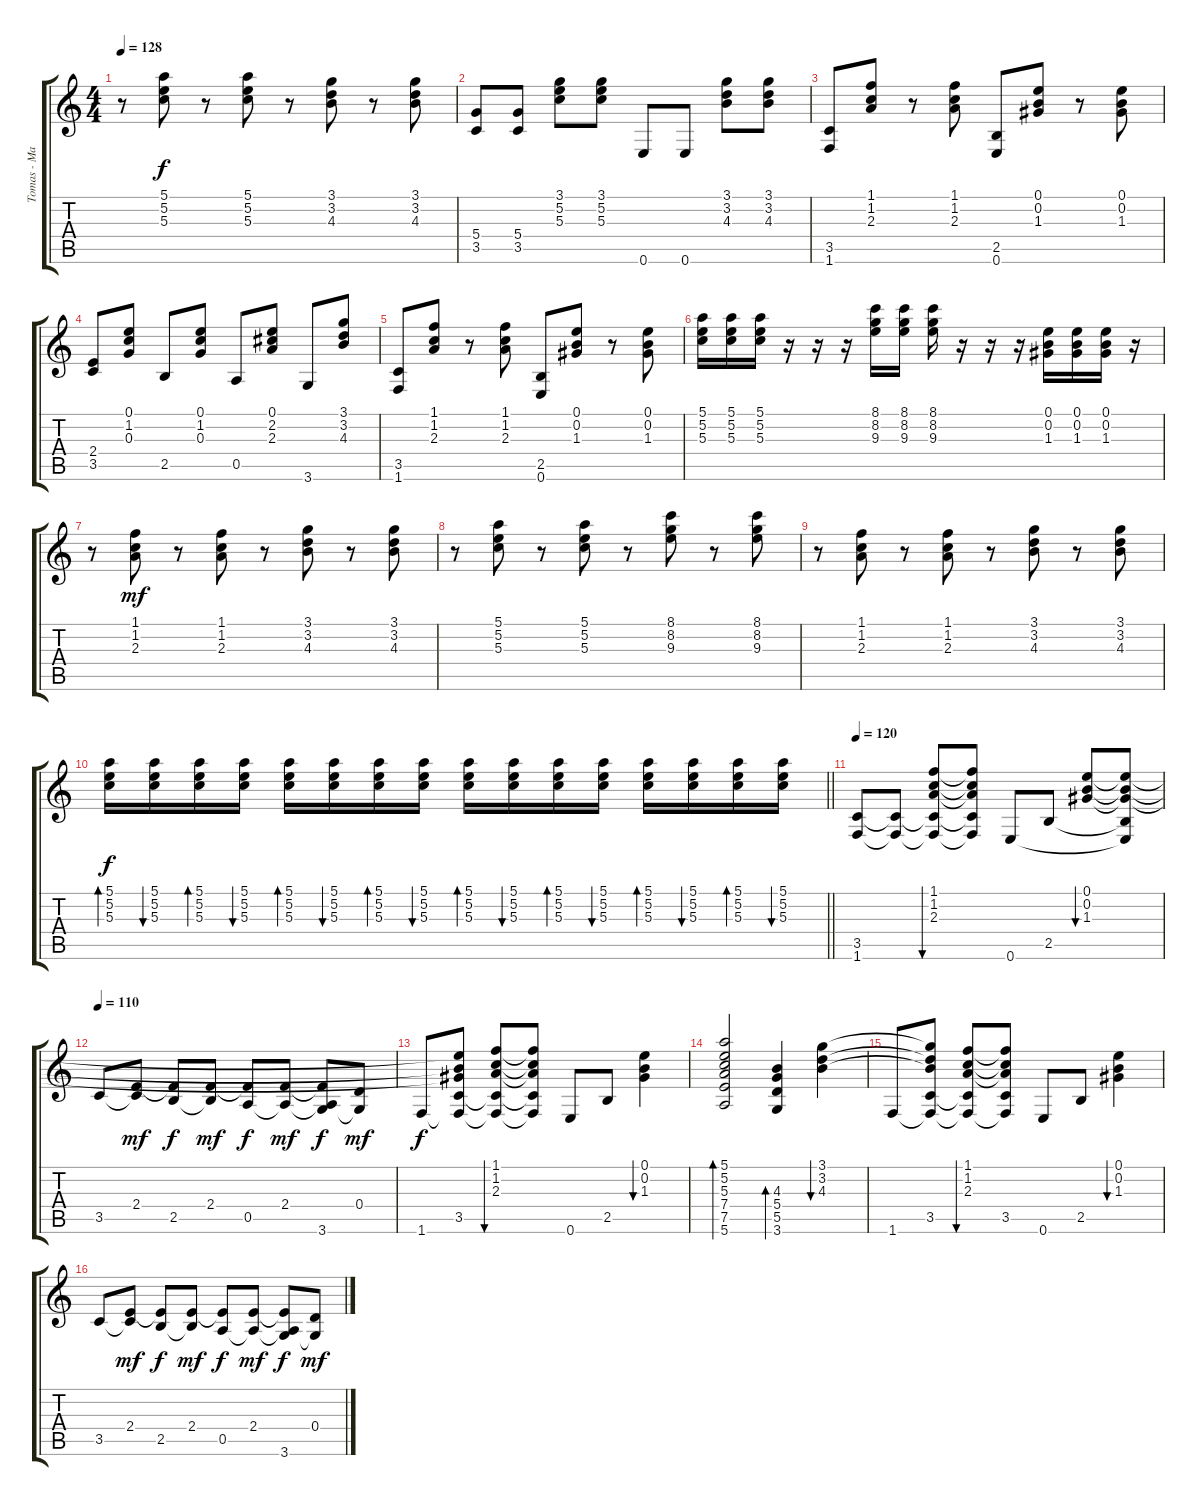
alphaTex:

\track ("Tomas - Main Guitar" "Tomas - Ma") {instrument electricguitarclean}
\staff {score tabs}
\tuning (E4 B3 G3 D3 A2 E2) {hide}
\ts (4 4)
\tempo 128
\clef g2
\ks c
r.8{dy f} (5.1 5.2 5.3).8 r.8 (5.1 5.2 5.3).8 r.8 (3.1 3.2 4.3).8 r.8 (3.1 3.2 4.3).8 |
(5.4 3.5).8 (5.4 3.5).8 (3.1 5.2 5.3).8 (3.1 5.2 5.3).8 0.6.8 0.6.8 (3.1 3.2 4.3).8 (3.1 3.2 4.3).8 |
(3.5 1.6).8{instrument electricguitarclean} (1.1 1.2 2.3).8 r.8 (1.1 1.2 2.3).8 (2.5 0.6).8 (0.1 0.2 1.3).8 r.8 (0.1 0.2 1.3).8 |
(2.4 3.5).8 (0.1 1.2 0.3).8 2.5.8 (0.1 1.2 0.3).8 0.5.8 (0.1 2.2 2.3).8 3.6.8 (3.1 3.2 4.3).8 |
(3.5 1.6).8 (1.1 1.2 2.3).8 r.8 (1.1 1.2 2.3).8 (2.5 0.6).8 (0.1 0.2 1.3).8 r.8 (0.1 0.2 1.3).8 |
(5.1 5.2 5.3).16 (5.1 5.2 5.3).16 (5.1 5.2 5.3).16 r.16 r.16 r.16 (8.1 8.2 9.3).16 (8.1 8.2 9.3).16 (8.1 8.2 9.3).16 r.16 r.16 r.16 (0.1 0.2 1.3).16 (0.1 0.2 1.3).16 (0.1 0.2 1.3).16 r.16 |
r.8 (1.1 1.2 2.3).8{dy mf} r.8 (1.1 1.2 2.3).8 r.8 (3.1 3.2 4.3).8 r.8 (3.1 3.2 4.3).8 |
r.8 (5.1 5.2 5.3).8 r.8 (5.1 5.2 5.3).8 r.8 (8.1 8.2 9.3).8 r.8 (8.1 8.2 9.3).8 |
r.8 (1.1 1.2 2.3).8 r.8 (1.1 1.2 2.3).8 r.8 (3.1 3.2 4.3).8 r.8 (3.1 3.2 4.3).8 |
\barLineRight lightlight
(5.1 5.2 5.3).16{bd 60 dy f} (5.1 5.2 5.3).16{bu 60} (5.1 5.2 5.3).16{bd 60} (5.1 5.2 5.3).16{bu 60} (5.1 5.2 5.3).16{bd 60} (5.1 5.2 5.3).16{bu 60} (5.1 5.2 5.3).16{bd 60} (5.1 5.2 5.3).16{bu 60} (5.1 5.2 5.3).16{bd 60} (5.1 5.2 5.3).16{bu 60} (5.1 5.2 5.3).16{bd 60} (5.1 5.2 5.3).16{bu 60} (5.1 5.2 5.3).16{bd 60} (5.1 5.2 5.3).16{bu 60} (5.1 5.2 5.3).16{bd 60} (5.1 5.2 5.3).16{bu 60} |
\tempo 120
(3.5 1.6).8 (3.5{t} 1.6{t}).8 (1.1 1.2 2.3 3.5{t} 1.6{t}).8{bu 120} (1.1{t} 1.2{t} 2.3{t} 3.5{t} 1.6{t}).8 0.6.8 2.5.8 (0.1 0.2 1.3).8{bu 120} (0.1{t} 0.2{t} 1.3{t} 2.5{t} 0.6{t}).8 |
\tempo 110
3.5.8 (2.4 3.5{t}).8{dy mf} (2.4{t} 2.5).8{dy f} (2.4 2.5{t}).8{dy mf} (2.4{t} 0.5).8{dy f} (2.4 0.5{t}).8{dy mf} (2.4{t} 0.5{t} 3.6).8{dy f} (0.4 3.6{t}).8{dy mf} |
1.6.8{dy f} (0.1{t} 0.2{t} 1.3{t} 3.5 1.6{t}).8 (1.1 1.2 2.3 3.5{t} 1.6{t}).8{bu 120} (1.1{t} 1.2{t} 2.3{t} 3.5{t} 1.6{t}).8 0.6.8 2.5.8 (0.1 0.2 1.3).4{bu 120} |
(5.1 5.2 5.3 7.4 7.5 5.6).2{bd 60} (4.3 5.4 5.5 3.6).4{bd 30} (3.1 3.2 4.3).4{bu 120} |
1.6.8 (3.1{t} 3.2{t} 4.3{t} 3.5 1.6{t}).8 (1.1 1.2 2.3 3.5{t} 1.6{t}).8{bu 120} (1.1{t} 1.2{t} 2.3{t} 3.5 1.6{t}).8 0.6.8 2.5.8 (0.1 0.2 1.3).4{bu 120} |
3.5.8 (2.4 3.5{t}).8{dy mf} (2.4{t} 2.5).8{dy f} (2.4 2.5{t}).8{dy mf} (2.4{t} 0.5).8{dy f} (2.4 0.5{t}).8{dy mf} (2.4{t} 0.5{t} 3.6).8{dy f} (0.4 3.6{t}).8{dy mf}
